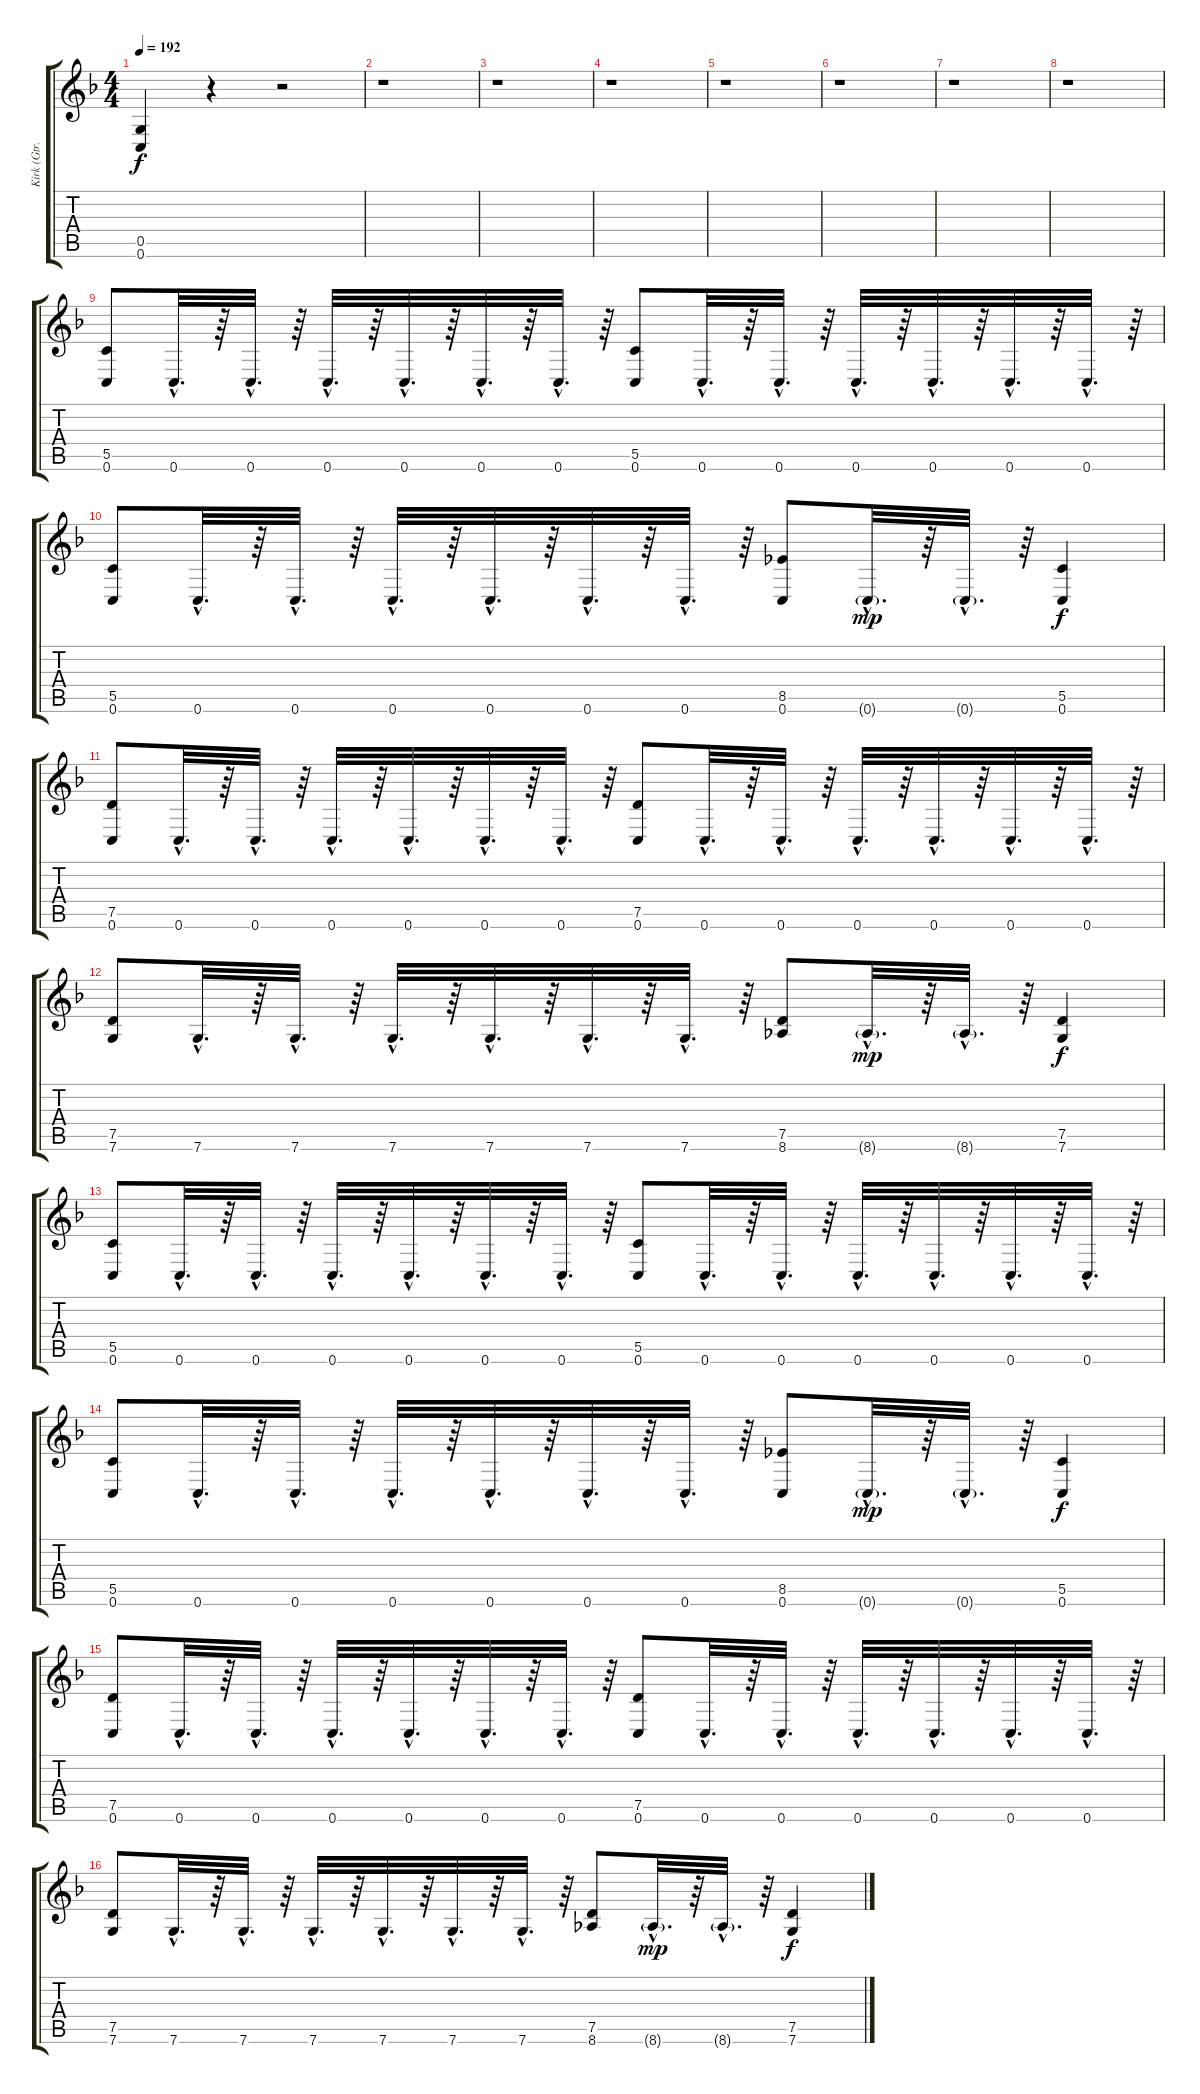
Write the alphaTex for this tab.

\track ("Kirk (Gtr. 2)" "Kirk (Gtr.") {instrument distortionguitar}
\staff {score tabs}
\tuning (D4 A3 F3 C3 G2 C2) {hide}
\ts (4 4)
\tempo 192
\clef g2
\ks f
(0.5 0.6).4{dy f} r.4 r.2 |
r.1 |
r.1 |
r.1 |
r.1 |
r.1 |
r.1 |
r.1 |
(5.5 0.6).8 0.6{hac}.32{d} r.64 0.6{hac}.32{d} r.64 0.6{hac}.32{d} r.64 0.6{hac}.32{d} r.64 0.6{hac}.32{d} r.64 0.6{hac}.32{d} r.64 (5.5 0.6).8 0.6{hac}.32{d} r.64 0.6{hac}.32{d} r.64 0.6{hac}.32{d} r.64 0.6{hac}.32{d} r.64 0.6{hac}.32{d} r.64 0.6{hac}.32{d} r.64 |
(5.5 0.6).8 0.6{hac}.32{d} r.64 0.6{hac}.32{d} r.64 0.6{hac}.32{d} r.64 0.6{hac}.32{d} r.64 0.6{hac}.32{d} r.64 0.6{hac}.32{d} r.64 (8.5 0.6).8 0.6{g hac}.32{d dy mp} r.64 0.6{g hac}.32{d} r.64 (5.5 0.6).4{dy f} |
(7.5 0.6).8 0.6{hac}.32{d} r.64 0.6{hac}.32{d} r.64 0.6{hac}.32{d} r.64 0.6{hac}.32{d} r.64 0.6{hac}.32{d} r.64 0.6{hac}.32{d} r.64 (7.5 0.6).8 0.6{hac}.32{d} r.64 0.6{hac}.32{d} r.64 0.6{hac}.32{d} r.64 0.6{hac}.32{d} r.64 0.6{hac}.32{d} r.64 0.6{hac}.32{d} r.64 |
(7.5 7.6).8 7.6{hac}.32{d} r.64 7.6{hac}.32{d} r.64 7.6{hac}.32{d} r.64 7.6{hac}.32{d} r.64 7.6{hac}.32{d} r.64 7.6{hac}.32{d} r.64 (7.5 8.6).8 8.6{g hac}.32{d dy mp} r.64 8.6{g hac}.32{d} r.64 (7.5 7.6).4{dy f} |
(5.5 0.6).8 0.6{hac}.32{d} r.64 0.6{hac}.32{d} r.64 0.6{hac}.32{d} r.64 0.6{hac}.32{d} r.64 0.6{hac}.32{d} r.64 0.6{hac}.32{d} r.64 (5.5 0.6).8 0.6{hac}.32{d} r.64 0.6{hac}.32{d} r.64 0.6{hac}.32{d} r.64 0.6{hac}.32{d} r.64 0.6{hac}.32{d} r.64 0.6{hac}.32{d} r.64 |
(5.5 0.6).8 0.6{hac}.32{d} r.64 0.6{hac}.32{d} r.64 0.6{hac}.32{d} r.64 0.6{hac}.32{d} r.64 0.6{hac}.32{d} r.64 0.6{hac}.32{d} r.64 (8.5 0.6).8 0.6{g hac}.32{d dy mp} r.64 0.6{g hac}.32{d} r.64 (5.5 0.6).4{dy f} |
(7.5 0.6).8 0.6{hac}.32{d} r.64 0.6{hac}.32{d} r.64 0.6{hac}.32{d} r.64 0.6{hac}.32{d} r.64 0.6{hac}.32{d} r.64 0.6{hac}.32{d} r.64 (7.5 0.6).8 0.6{hac}.32{d} r.64 0.6{hac}.32{d} r.64 0.6{hac}.32{d} r.64 0.6{hac}.32{d} r.64 0.6{hac}.32{d} r.64 0.6{hac}.32{d} r.64 |
(7.5 7.6).8 7.6{hac}.32{d} r.64 7.6{hac}.32{d} r.64 7.6{hac}.32{d} r.64 7.6{hac}.32{d} r.64 7.6{hac}.32{d} r.64 7.6{hac}.32{d} r.64 (7.5 8.6).8 8.6{g hac}.32{d dy mp} r.64 8.6{g hac}.32{d} r.64 (7.5 7.6).4{dy f}
